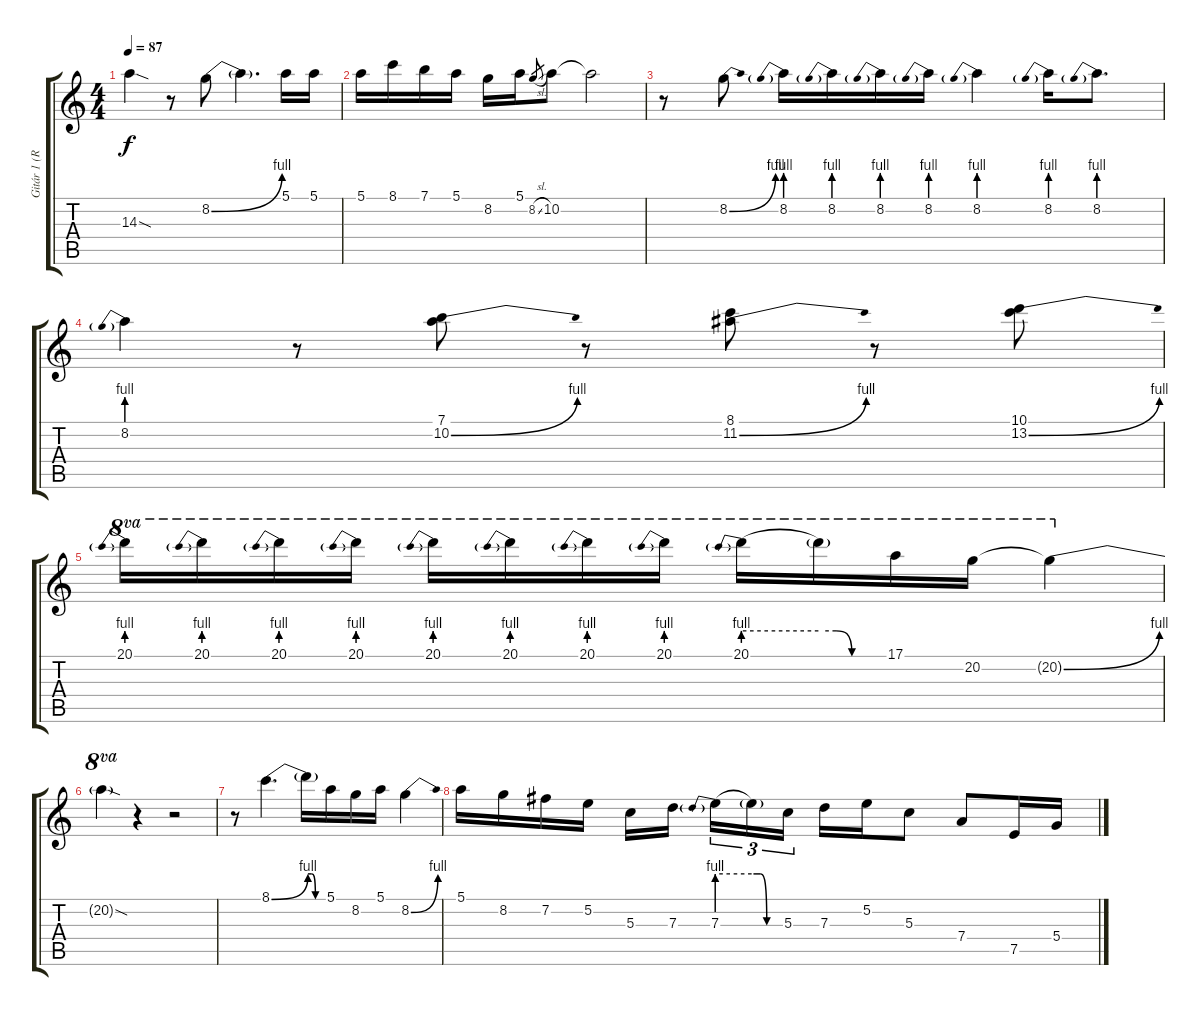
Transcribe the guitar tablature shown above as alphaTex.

\track ("Gitár 1 (Ritchie Blackmore)" "Gitár 1 (R") {instrument distortionguitar}
\staff {score tabs}
\tuning (E4 B3 G3 D3 A2 E2) {hide}
\ts (4 4)
\tempo 87
\clef g2
\ks c
14.3{sod t}.4{dy f} r.8 8.2{be (bend 0 0 60 4)}.8 8.2{t}.4{d} 5.1.16 5.1.16 |
5.1.16 8.1.16 7.1.16 5.1.16 8.2.16 5.1.16 8.2{sl}.8{gr} 10.2.8 10.2{t}.2 |
r.8 8.2{be (bend 0 0 60 4)}.8 8.2{be (prebend 0 4 60 4)}.16 8.2{be (prebend 0 4 60 4)}.16 8.2{be (prebend 0 4 60 4)}.16 8.2{be (prebend 0 4 60 4)}.16 8.2{be (prebend 0 4 60 4)}.4 8.2{be (prebend 0 4 60 4)}.16 8.2{be (prebend 0 4 60 4)}.8{d} |
8.2{be (prebend 0 4 60 4)}.4 r.8 (7.1 10.2{be (bend 0 0 60 4)}).8 r.8 (8.1 11.2{be (bend 0 0 60 4)}).8 r.8 (10.1 13.2{be (bend 0 0 60 4)}).8 |
20.1{be (prebend 0 4 60 4)}.16{ot 8va} 20.1{be (prebend 0 4 60 4)}.16{ot 8va} 20.1{be (prebend 0 4 60 4)}.16{ot 8va} 20.1{be (prebend 0 4 60 4)}.16{ot 8va} 20.1{be (prebend 0 4 60 4)}.16{ot 8va} 20.1{be (prebend 0 4 60 4)}.16{ot 8va} 20.1{be (prebend 0 4 60 4)}.16{ot 8va} 20.1{be (prebend 0 4 60 4)}.16{ot 8va} 20.1{be (prebend 0 4 60 4)}.16{ot 8va} 20.1{be (custom 0 4 15 4 30 0 60 0) t}.16{ot 8va} 17.1.16{ot 8va} 20.2.16{ot 8va} 20.2{be (bend 0 0 60 4) t}.4{ot 8va} |
20.2{sod t}.4{ot 8va} r.4 r.2 |
r.8 8.1{be (bend 0 0 60 4)}.4{d} 8.1{be (custom 0 4 15 4 30 0 60 0) t}.16 5.1.16 8.2.16 5.1.16 8.2{be (bend 0 0 60 4)}.4 |
5.1.16 8.2.16 7.2.16 5.2.16 5.3.16 7.3.16{beam splitsecondary} 7.3{be (prebend 0 4 60 4)}.16{tu (3 2)} 7.3{be (custom 0 4 15 4 30 0 60 0) t}.16{tu (3 2)} 5.3.16{tu (3 2)} 7.3.16 5.2.16 5.3.8 7.4.8 7.5.16 5.4.16
